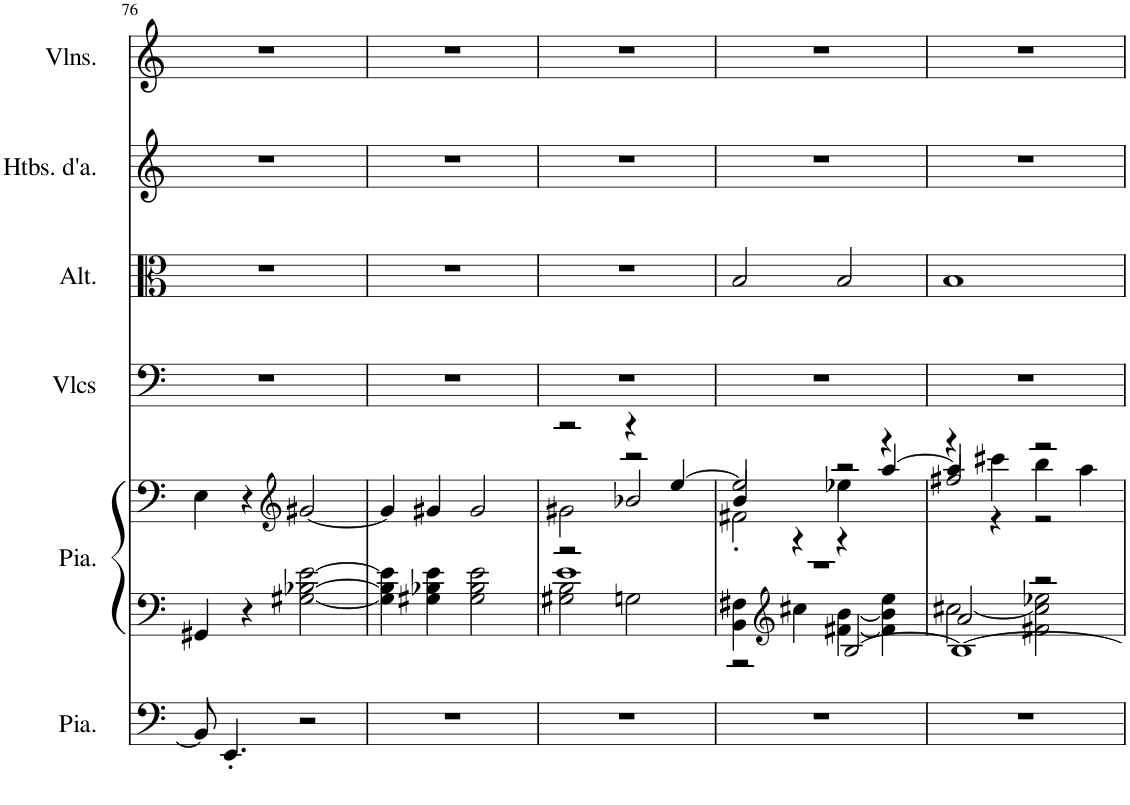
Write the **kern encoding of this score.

**kern	**kern	**kern	**kern	**kern	**kern	**kern
*part6	*part5	*part5	*part4	*part3	*part2	*part1
*staff7	*staff6	*staff5	*staff4	*staff3	*staff2	*staff1
*I"Piano, Pedals	*I"Piano, Organ	*	*I"Violoncelles, Bass	*I"Altos, Tenor	*I"Hautbois d'amour, Alto	*I"Violons, Soprano
*I'Pia.	*I'Pia.	*	*I'Vlcs	*I'Alt.	*I'Htbs. d'a.	*I'Vlns.
!!LO:PB:g=z
*clefF4	*clefF4	*clefF4	*clefF4	*clefC3	*clefG2	*clefG2
*	*	*	*	*	*Trd2c3	*
*k[]	*k[]	*k[]	*k[]	*k[]	*k[]	*k[]
*M4/4	*M4/4	*M4/4	*M4/4	*M4/4	*M4/4	*M4/4
=76	=76	=76	=76	=76	=76	=76
8BB/]	4GG#X/	4E\	1r	1r	1r	1r
4.EE'/	.	.	.	.	.	.
.	4r	4r	.	.	.	.
*	*	*clefG2	*	*	*	*
2r	[2G#X\ [2B-X\ [2e\	[2g#X/	.	.	.	.
=77	=77	=77	=77	=77	=77	=77
1r	4G#\] 4B-\] 4e\]	4g#/]	1r	1r	1r	1r
.	4G#X\ 4B-X\ 4e\	4g#X/	.	.	.	.
.	2G#\ 2B-\ 2e\	2g#/	.	.	.	.
=78	=78	=78	=78	=78	=78	=78
*	*^	*^	*	*	*	*
*	*	*	*	*^	*	*	*	*
1r	1e	2G#X\ 2B\	2r	2g#X\	2r	1r	1r	1r	1r
.	.	2Gn\	4r	2r	2b-X/	.	.	.	.
.	.	.	[4ee/	.	.	.	.	.	.
=79	=79	=79	=79	=79	=79	=79	=79	=79	=79
*	*	*^	*	*	*	*	*	*	*
1r	1r	4BB\ 4F#X\	2r	2ee/]	2f#X'\	4b/	1r	2B/	1r	1r
*	*clefG2	*	*	*	*	*	*	*	*	*
.	.	4cc#X\	.	.	.	4r	.	.	.	.
.	.	[4f#X\ [4b\	[2B/	2r	4ee-X\	4r	.	2B/	.	.
.	.	4f#\] 4b\] 4ee\	.	.	4r	[4aa/	.	.	.	.
=80	=80	=80	=80	=80	=80	=80	=80	=80	=80	=80
1r	2a/	[2cc#X\	1B_	2ff#X/	4r	4aa/]	1r	1B	1r	1r
.	.	.	.	.	4ccc#X\	4r	.	.	.	.
.	2r	2f#X\ 2cc#\] 2ee-X\	.	2r	4bb\	2r	.	.	.	.
.	.	.	.	.	4aa\	.	.	.	.	.
*	*v	*v	*v	*	*	*	*	*	*	*
*	*	*v	*v	*v	*	*	*	*
=	=	=	=	=	=	=
*-	*-	*-	*-	*-	*-	*-
